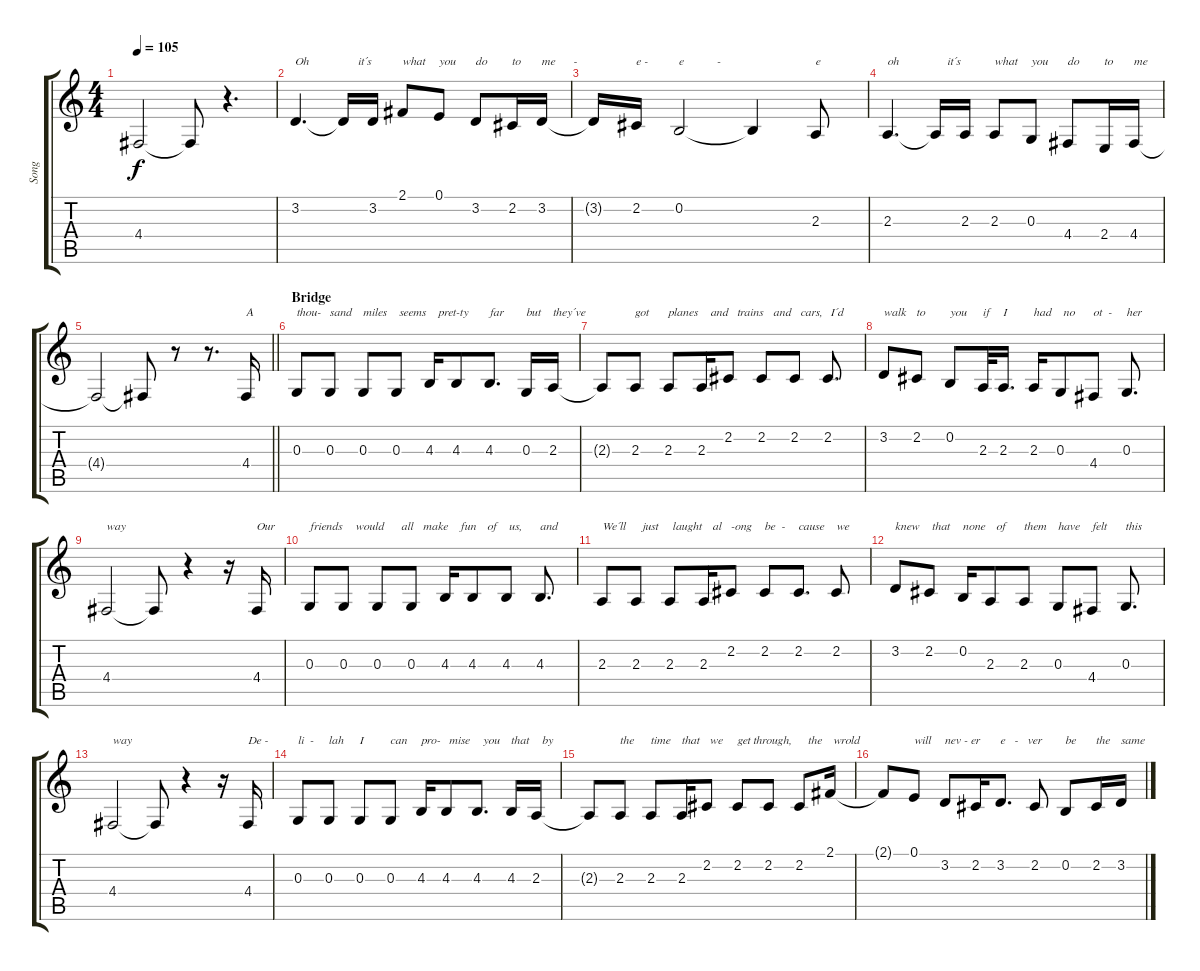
\track ("Song" "Song") {instrument viola}
\staff {score tabs}
\tuning (E4 B3 G3 D3 A2 E2) {hide}
\ts (4 4)
\tempo 105
\clef g2
\ks c
4.4{t}.2{dy f} 4.4{t}.8 r.4{d} |
3.2.4{d txt "Oh"} 3.2{t}.16{txt "     it´s"} 3.2.16 2.1.8{txt "what"} 0.1.8{txt "you"} 3.2.8{txt "do"} 2.2.16{txt "to"} 3.2.16{txt "me      -"} |
3.2{t}.16 2.2.16{txt "e -"} 0.2.2{txt "e           -"} 0.2{t}.4 2.3.8{txt "e"} |
2.3.4{d txt "oh"} 2.3{t}.16{txt "    it´s"} 2.3.16 2.3.8{txt "what"} 0.3.8{txt "you"} 4.4.8{txt "do"} 2.4.16{txt "to"} 4.4.16{txt "me"} |
\barLineRight lightlight
4.4{t}.2 4.4{t}.8 r.8 r.8{d} 4.4.16{txt "A"} |
\section ("" "Bridge")
0.3.8{txt "thou-"} 0.3.8{txt "sand"} 0.3.8{txt "miles"} 0.3.8{txt " seems"} 4.3.16{txt "   pret-ty"} 4.3.8 4.3.8{d txt "far"} 0.3.16{txt "but"} 2.3.16{txt "they´ve"} |
2.3{t}.8 2.3.8{txt "got"} 2.3.8{txt "planes"} 2.3.16{txt "   and"} 2.2.8{txt "   trains"} 2.2.8{txt "    and"} 2.2.8{txt "  cars,"} 2.2.8{d txt " I´d"} |
3.2.8{txt "walk"} 2.2.8{txt "to"} 0.2.8{txt "you"} 2.3.32{txt "if"} 2.3.16{d txt "I"} 2.3.16{txt "had"} 0.3.8{txt " no"} 4.4.8{txt "ot  -"} 0.3.8{d txt "her"} |
4.4.2{txt "way"} 4.4{t}.8 r.4 r.16 4.4.16{txt "Our"} |
0.3.8{txt "friends"} 0.3.8{txt "    would"} 0.3.8{txt "        all"} 0.3.8{txt "    make"} 4.3.16{txt "     fun"} 4.3.8{txt "     of"} 4.3.8{txt " us,"} 4.3.8{d txt "and"} |
2.3.8{txt "We´ll"} 2.3.8{txt "  just"} 2.3.8{txt " laught"} 2.3.16{txt "   al"} 2.2.8{txt "-ong"} 2.2.8{txt "be  -"} 2.2.8{d txt "cause"} 2.2.8{txt "we"} |
3.2.8{txt "knew"} 2.2.8{txt " that"} 0.2.16{txt "none"} 2.3.8{txt "  of"} 2.3.8{txt "them"} 0.3.8{txt "have"} 4.4.8{txt "felt"} 0.3.8{d txt "this"} |
4.4.2{txt "way"} 4.4{t}.8 r.4 r.16 4.4.16{txt "De -"} |
0.3.8{txt "li  -"} 0.3.8{txt "lah"} 0.3.8{txt "I"} 0.3.8{txt "can"} 4.3.16{txt "pro-"} 4.3.8{txt " mise"} 4.3.8{d txt "  you"} 4.3.16{txt "that"} 2.3.16{txt "  by"} |
2.3{t}.8 2.3.8{txt "the"} 2.3.8{txt "time"} 2.3.16{txt "that"} 2.2.8{txt " we"} 2.2.8{txt "get through, "} 2.2.8 2.2.8{txt "   the"} 2.1.16{txt " wrold"} |
2.1{t}.8 0.1.8{txt "will"} 3.2.8{txt "nev - er"} 2.2.16 3.2.8{d txt "e   -   ver"} 2.2.8 0.2.8{txt "be"} 2.2.16{txt "the"} 3.2.16{txt "same"}
